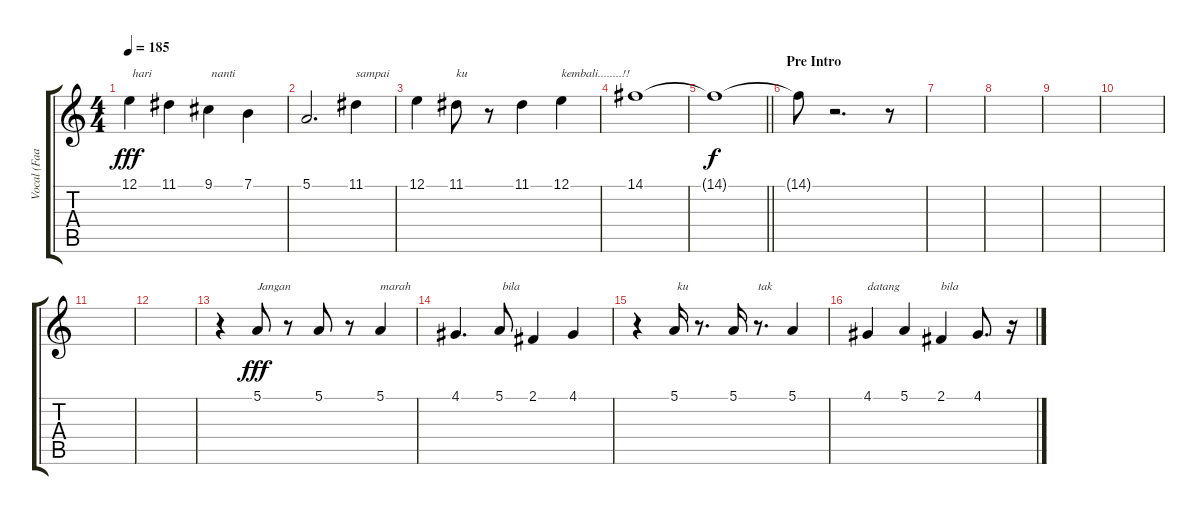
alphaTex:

\track ("Vocal (Faank)" "Vocal (Faa") {instrument voiceoohs}
\staff {score tabs}
\tuning (E4 B3 G3 D3 A2 E2) {hide}
\ts (4 4)
\tempo 185
\clef g2
\ks c
12.1.4{txt " hari" dy fff} 11.1.4 9.1.4{txt " nanti "} 7.1.4 |
5.1.2{d} 11.1.4{txt "sampai "} |
12.1.4 11.1.8{txt "ku "} r.8 11.1.4 12.1.4{txt "kembali........!!"} |
14.1.1 |
\barLineRight lightlight
14.1{t}.1{dy f} |
\section ("" "Pre Intro")
14.1{t}.8 r.2{d} r.8 |
|
|
|
|
|
|
r.4 5.1.8{txt "Jangan " dy fff} r.8 5.1.8 r.8 5.1.4{txt "marah"} |
4.1.4{d} 5.1.8{txt " bila"} 2.1.4 4.1.4 |
r.4 5.1.16{txt " ku "} r.8{d} 5.1.16 r.8{d txt "tak "} 5.1.4 |
4.1.4{txt "datang "} 5.1.4 2.1.4{txt "bila"} 4.1.8{d} r.16
